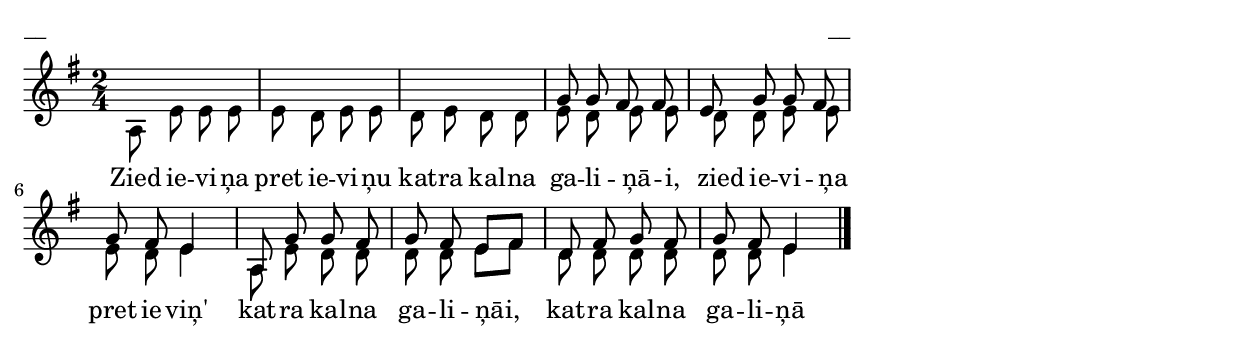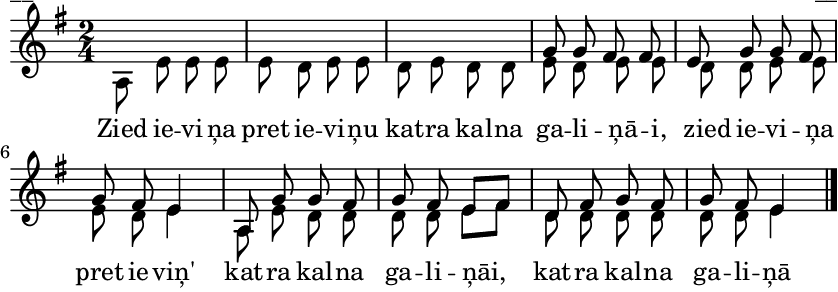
\version "2.13.18"
#(ly:set-option 'crop #t)
\paper {
line-width = 14\cm
left-margin = 0.4\cm
between-system-padding = 0.1\cm
between-system-space = 0.1\cm
}
% AALapas
% Zied ieviņa pret ieviņu
\layout {
indent = #0
ragged-last = ##f
}


voiceA = \relative c' {
\clef "treble"
\key e \minor
\time 2/4
s2 |
s2 | 
s2 |
g'8 g fis fis |
e8 g g fis |
g8 fis e4 |
a,8 g' g fis |
g8 fis e[ fis] |
d8 fis g fis |
g8 fis e4 |
\bar "|."
}


voiceB = \relative c' {
\clef "treble"
\key e \minor
\time 2/4
a8 e' e e |
e8 d e e |
d8 e d d |
e8 d e e |
d8 d e e |
e8 d e4 |
a,8 e' d d |
d8 d e[ fis] |
d8 d d d |
d8 d e4 
\bar "|."
}


lyricA = \lyricmode {
Zied ie -- vi -- ņa pret ie -- vi -- ņu kat -- ra kal -- na ga -- li -- ņā -- i,
zied ie -- vi -- ņa pret ie -- viņ' kat -- ra kal -- na ga -- li -- ņāi, kat -- ra kal -- na ga -- li -- ņā 
}




fullScore = <<
\new Staff {
<<
\new Voice = "voiceA" { \voiceOne \autoBeamOff \voiceA }
\new Voice = "voiceB" { \voiceTwo \autoBeamOff \voiceB }
\new Lyrics \lyricsto "voiceB" \lyricA
>>
}
>>



\score {
\fullScore
\header { piece = "__" opus = "__" }
}
\markup { \with-color #(x11-color 'white) \sans \smaller "__" }
\score {
\unfoldRepeats
\fullScore
\midi {
\context { \Staff \remove "Staff_performer" }
\context { \Voice \consists "Staff_performer" }
}
}


